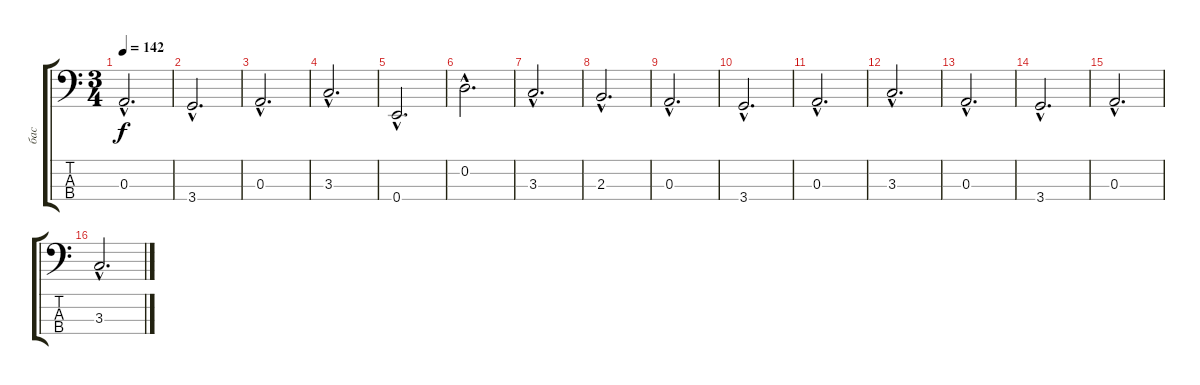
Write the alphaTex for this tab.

\track ("бас" "бас") {instrument electricbassfinger}
\staff {score tabs}
\tuning (G2 D2 A1 E1) {hide}
\ts (3 4)
\tempo 142
\clef f4
\ks c
0.3{hac}.2{d dy f} |
3.4{hac}.2{d} |
0.3{hac}.2{d} |
3.3{hac}.2{d} |
0.4{hac}.2{d} |
0.2{hac}.2{d} |
3.3{hac}.2{d} |
2.3{hac}.2{d} |
0.3{hac}.2{d} |
3.4{hac}.2{d} |
0.3{hac}.2{d} |
3.3{hac}.2{d} |
0.3{hac}.2{d} |
3.4{hac}.2{d} |
0.3{hac}.2{d} |
3.3{hac}.2{d}
